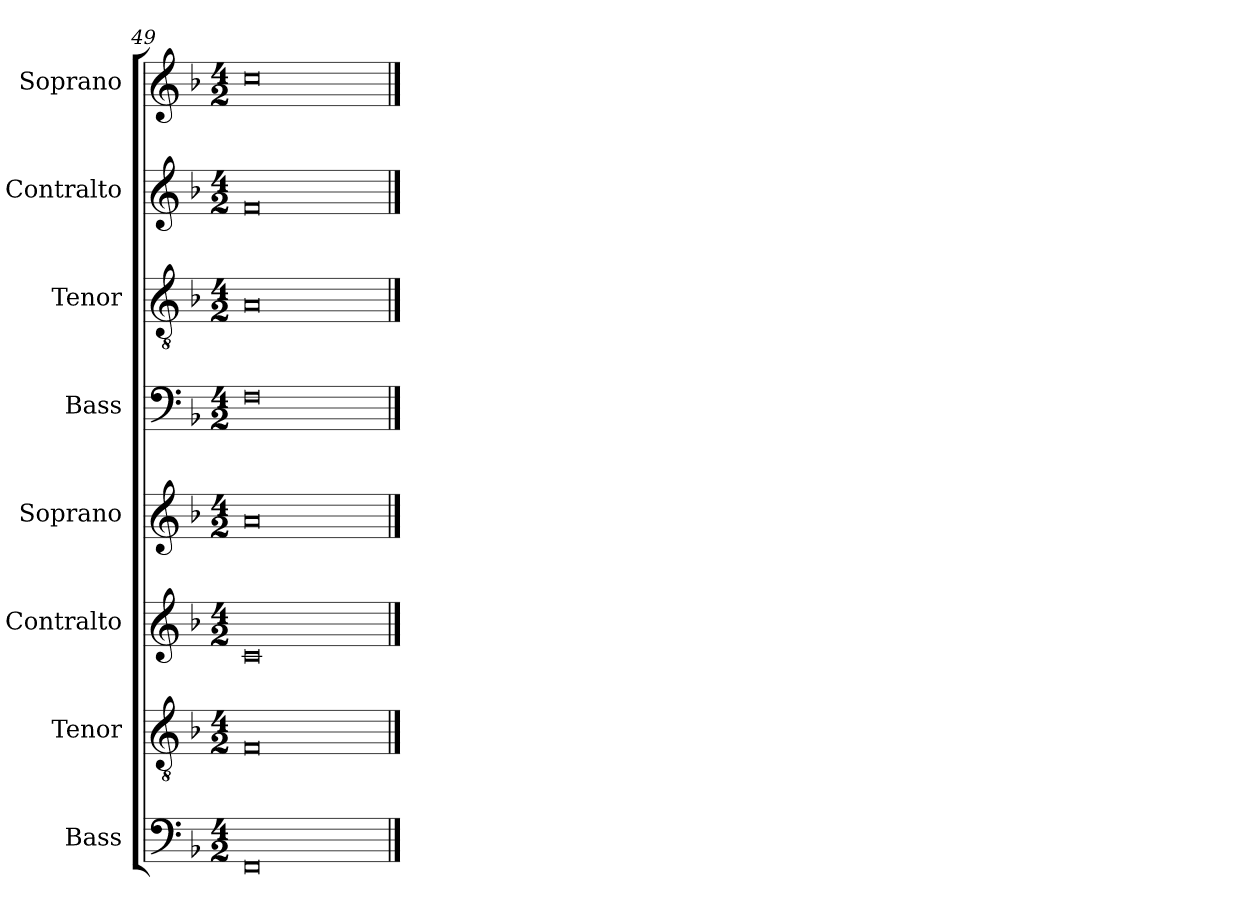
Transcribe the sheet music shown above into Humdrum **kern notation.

**kern	**kern	**kern	**kern	**kern	**kern	**kern	**kern
*part8	*part7	*part6	*part5	*part4	*part3	*part2	*part1
*staff8	*staff7	*staff6	*staff5	*staff4	*staff3	*staff2	*staff1
*I"Bass	*I"Tenor	*I"Contralto	*I"Soprano	*I"Bass	*I"Tenor	*I"Contralto	*I"Soprano
*I'B	*I'T	*I'A	*I'S	*I'B	*I'T	*I'A	*I'S
*clefF4	*clefGv2	*clefG2	*clefG2	*clefF4	*clefGv2	*clefG2	*clefG2
*k[b-]	*k[b-]	*k[b-]	*k[b-]	*k[b-]	*k[b-]	*k[b-]	*k[b-]
*F:ion	*F:ion	*F:ion	*F:ion	*F:ion	*F:ion	*F:ion	*F:ion
*M4/2	*M4/2	*M4/2	*M4/2	*M4/2	*M4/2	*M4/2	*M4/2
=49	=49	=49	=49	=49	=49	=49	=49
0FF	0F	0c	0a	0F	0A	0f	0cc
==	==	==	==	==	==	==	==
*-	*-	*-	*-	*-	*-	*-	*-
